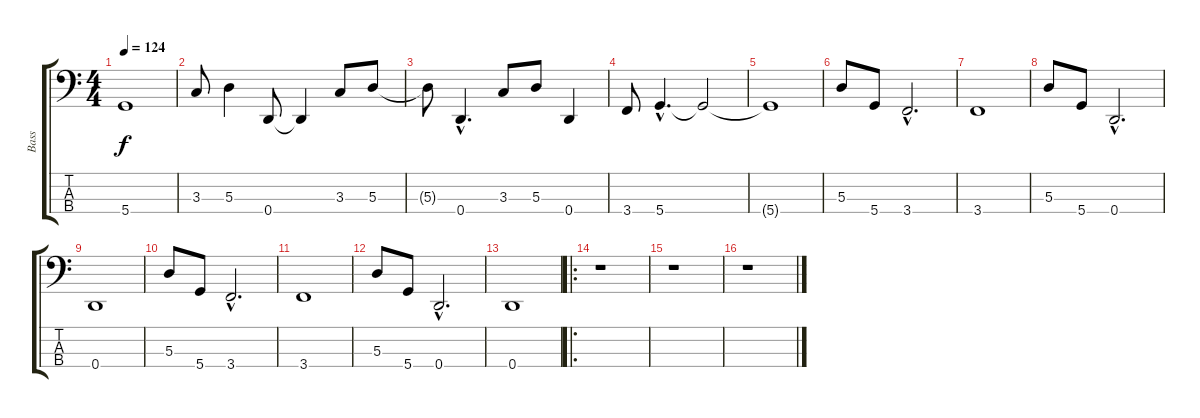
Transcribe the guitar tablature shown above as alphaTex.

\track ("Bass" "Bass") {instrument electricbassfinger}
\staff {score tabs}
\tuning (G2 D2 A1 D1) {hide}
\ts (4 4)
\tempo 124
\clef f4
\ks c
5.4{t}.1{dy f} |
3.3.8 5.3.4 0.4.8 0.4{t}.4 3.3.8 5.3.8 |
5.3{t}.8 0.4{hac}.4{d} 3.3.8 5.3.8 0.4.4 |
3.4.8 5.4{hac}.4{d} 5.4{t}.2 |
5.4{t}.1 |
5.3.8 5.4.8 3.4{hac}.2{d} |
3.4.1 |
5.3.8 5.4.8 0.4{hac}.2{d} |
0.4.1 |
5.3.8 5.4.8 3.4{hac}.2{d} |
3.4.1 |
5.3.8 5.4.8 0.4{hac}.2{d} |
0.4.1 |
\ro
r.1 |
r.1 |
r.1
